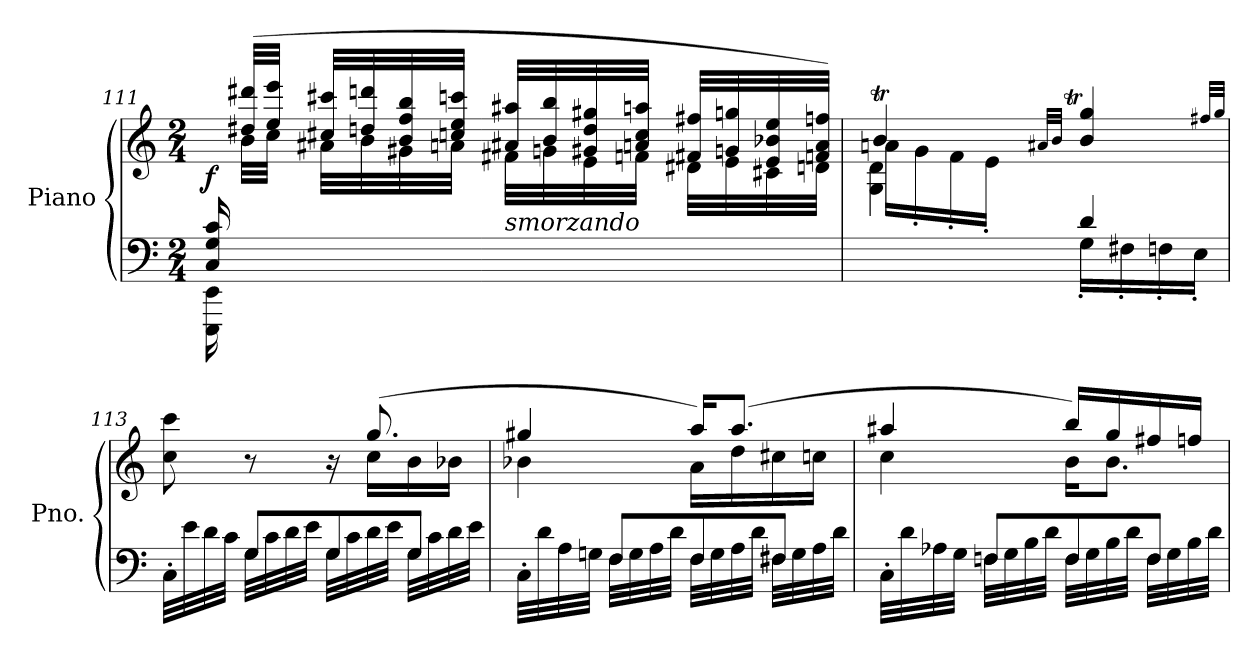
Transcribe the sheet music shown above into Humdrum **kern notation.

**kern	**kern	**dynam
*part1	*part1	*part1
*staff2	*staff1	*staff1/2
*I"Piano	*	*
*I'Pno.	*	*
!!LO:LB:g=z
*clefF4	*clefG2	*
*k[]	*k[]	*
*M2/4	*M2/4	*
=111	=111	=111
*^	*^	*
!	!	!	!	!LO:DY:b
16C/ 16G/ 16c/	16EEE\ 16EE\	16ryy	16ryy	f
4..ryy	16ryy	(>32dd#X/ 32ddd#X/LLL	32b\LLL	.
.	.	32ee/ 32eee/JJJ	32cc\JJJ	.
.	8ryy	32cc#X/ 32ccc#X/LLL	32a#X\LLL	.
.	.	32ddn/ 32dddn/	32b\	.
.	.	32b/ 32ff/ 32bb/	32g#X\	.
.	.	32ccn/ 32ee/ 32cccn/JJJ	32an\JJJ	.
!	!LO:TX:a:i:t=smorzando	!	!	!
.	4ryy	32a#X/ 32aa#X/LLL	32f#X\LLL	.
.	.	32b/ 32bb/	32gn\	.
.	.	32g#X/ 32dd/ 32gg#X/	32e\	.
.	.	32an/ 32cc/ 32aan/JJJ	32fn\JJJ	.
.	.	32f#X/ 32ff#X/LLL	32d#X\LLL	.
.	.	32gn/ 32ggn/	32e\	.
.	.	32e/ 32b-X/ 32ee/	32c#X\	.
.	.	32fn/ 32a/ 32ffn/JJJ)	32dn\JJJ	.
=112	=112	=112	=112	=112
*	*	*^	*^	*
4ryy	4ryy	4bt/	16an\LL	4ryy	(<4G\ 4d\	.
.	.	.	16g'\	.	.	.
.	.	.	16f'\	.	.	.
.	.	.	16e'\JJ	.	.	.
.	.	32qa#X/LLL	.	.	.	.
.	.	32qb/JJJ	.	.	.	.
4d/	16G'\LL	4b/ 4gg/	4ryy	4ggTyy	4ryy	.
.	16F#X'\	.	.	.	.	.
.	16Fn'\	.	.	.	.	.
.	16E'\JJ	.	.	.	.	.
*	*	*v	*v	*v	*v	*
.	.	32qff#X/LLL	.
.	.	32qgg/JJJ	.
=113	=113	=113	=113
*	*	*^	*
!	!	!	!	!LO:DY:b
!	!	!	!	!LO:DY:n=1:b
8ryy	32C'\LLL)	8cc\ 8ccc\	8ryy	other-dynamics p
.	32e\	.	.	.
.	32d\	.	.	.
.	32c\JJJ	.	.	.
8G/L	32G\LLL	8r	8ryy	.
.	32c\	.	.	.
.	32d\	.	.	.
.	32e\JJJ	.	.	.
8G/	32G\LLL	16r	16ryy	.
.	32c\	.	.	.
.	32d\	(>8.gg/	16cc\LL	.
.	32e\JJJ	.	.	.
8G/J	32G\LLL	.	16b\	.
.	32c\	.	.	.
.	32d\	.	16b-X\JJ	.
.	32e\JJJ	.	.	.
!!LO:LB:g=z	!!
=114	=114	=114	=114	=114
8ryy	32C'\LLL	4gg#X/	4b-X\	.
.	32d\	.	.	.
.	32A\	.	.	.
.	32Gn\JJJ	.	.	.
8F/L	32F\LLL	.	.	.
.	32G\	.	.	.
.	32A\	.	.	.
.	32d\JJJ	.	.	.
8F/	32F\LLL	16aa/KL)	16a\LL	.
.	32G\	.	.	.
.	32A\	(>8.aa/J	16dd\	.
.	32d\JJJ	.	.	.
8F#X/J	32F#\LLL	.	16cc#X\	.
.	32G\	.	.	.
.	32A\	.	16ccn\JJ	.
.	32d\JJJ	.	.	.
=115	=115	=115	=115	=115
8ryy	32C'\LLL	4aa#X/	4cc\	.
.	32d\	.	.	.
.	32A-X\	.	.	.
.	32G\JJJ	.	.	.
8Fn/L	32F\LLL	.	.	.
.	32G\	.	.	.
.	32B\	.	.	.
.	32d\JJJ	.	.	.
8F/	32F\LLL	16bb/LL)	16b\KL	.
.	32G\	.	.	.
.	32B\	16gg/	8.b\J	.
.	32d\JJJ	.	.	.
8F/J	32F\LLL	16ff#X/	.	.
.	32G\	.	.	.
.	32B\	16ffn/JJ	.	.
.	32d\JJJ	.	.	.
*v	*v	*	*	*
*	*v	*v	*
=	=	=
*-	*-	*-
